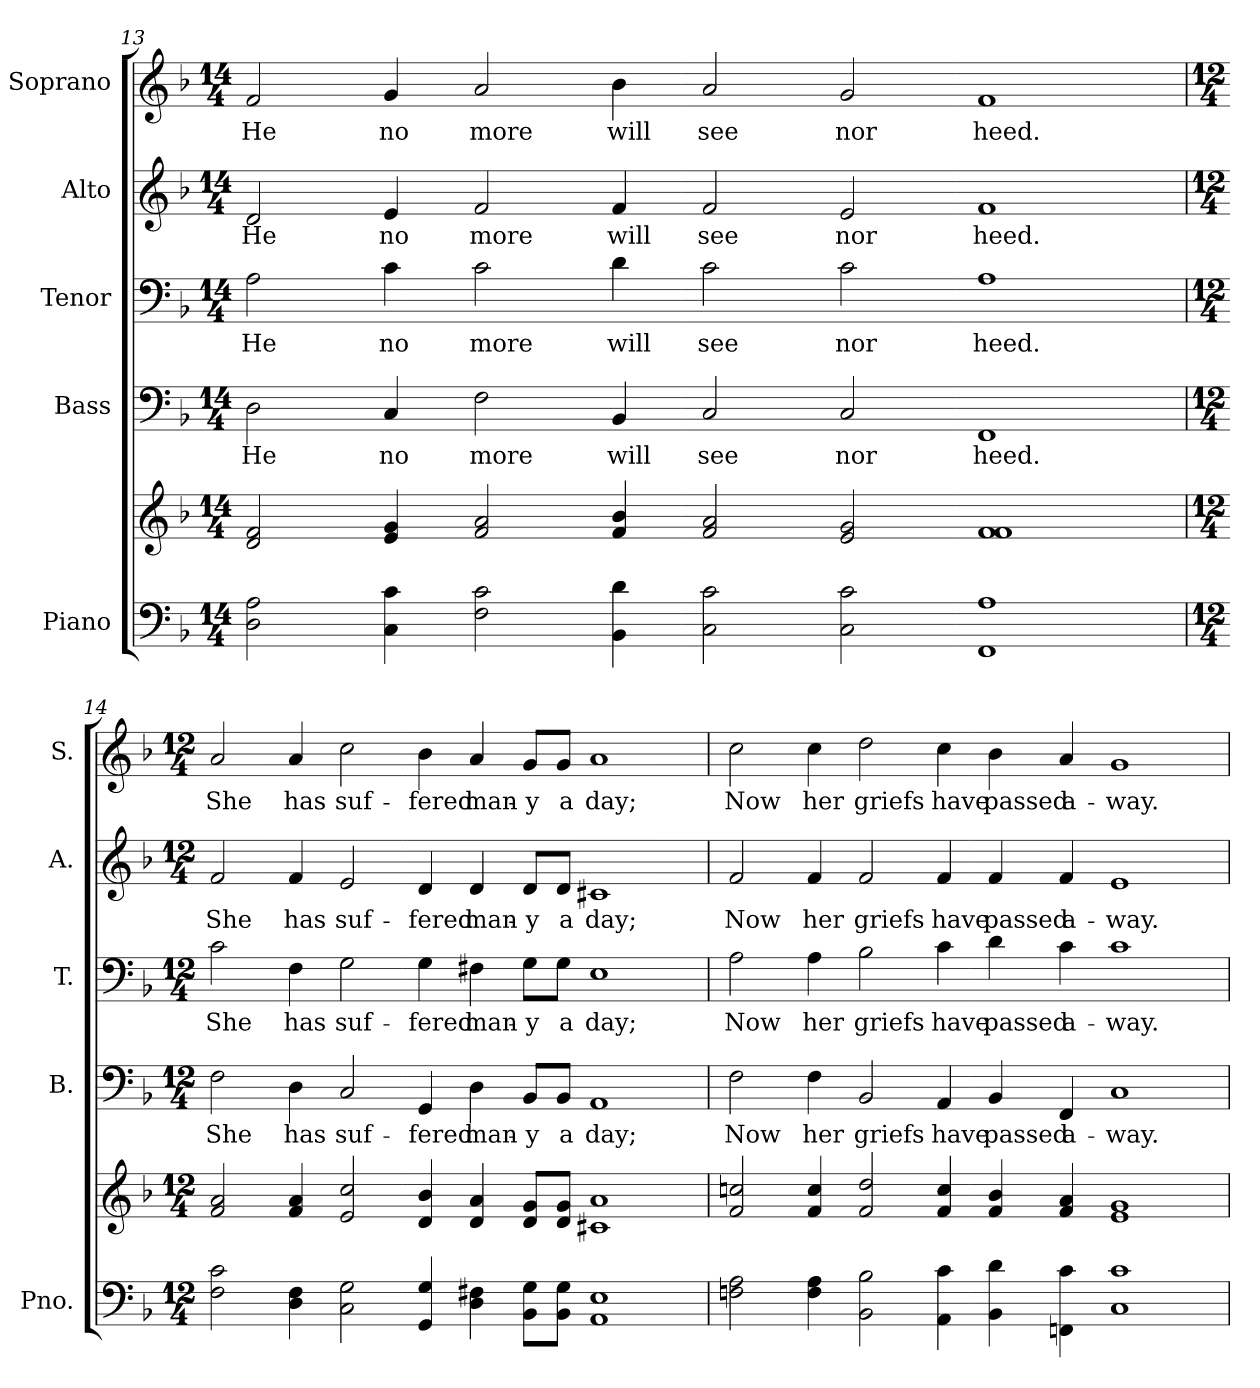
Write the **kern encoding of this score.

**kern	**kern	**kern	**text	**kern	**text	**kern	**text	**kern	**text
*part5	*part5	*part4	*part4	*part3	*part3	*part2	*part2	*part1	*part1
*staff6	*staff5	*staff4	*staff4	*staff3	*staff3	*staff2	*staff2	*staff1	*staff1
*I"Piano	*	*I"Bass	*	*I"Tenor	*	*I"Alto	*	*I"Soprano	*
*I'Pno.	*	*I'B.	*	*I'T.	*	*I'A.	*	*I'S.	*
!!LO:PB:g=z
*clefF4	*clefG2	*clefF4	*	*clefF4	*	*clefG2	*	*clefG2	*
*k[b-]	*k[b-]	*k[b-]	*	*k[b-]	*	*k[b-]	*	*k[b-]	*
*F:	*F:	*F:	*	*F:	*	*F:	*	*F:	*
*M14/4	*M14/4	*M14/4	*	*M14/4	*	*M14/4	*	*M14/4	*
=13	=13	=13	=13	=13	=13	=13	=13	=13	=13
!	!	!	!LO:LY:b:color=#000000	!	!	!	!	!	!
!	!	!	!	!	!LO:LY:b:color=#000000	!	!	!	!
!	!	!	!	!	!	!	!LO:LY:b:color=#000000	!	!
!	!	!	!	!	!	!	!	!	!LO:LY:b:color=#000000
2Di\ 2Ai	2di/ 2fi	2Di\	He	2Ai\	He	2di/	He	2fi/	He
!	!	!	!LO:LY:b:color=#000000	!	!	!	!	!	!
!	!	!	!	!	!LO:LY:b:color=#000000	!	!	!	!
!	!	!	!	!	!	!	!LO:LY:b:color=#000000	!	!
!	!	!	!	!	!	!	!	!	!LO:LY:b:color=#000000
4Ci\ 4ci	4ei/ 4gi	4Ci/	no	4ci\	no	4ei/	no	4gi/	no
!	!	!	!LO:LY:b:color=#000000	!	!	!	!	!	!
!	!	!	!	!	!LO:LY:b:color=#000000	!	!	!	!
!	!	!	!	!	!	!	!LO:LY:b:color=#000000	!	!
!	!	!	!	!	!	!	!	!	!LO:LY:b:color=#000000
2Fi\ 2ci	2fi/ 2ai	2Fi\	more	2ci\	more	2fi/	more	2ai/	more
!	!	!	!LO:LY:b:color=#000000	!	!	!	!	!	!
!	!	!	!	!	!LO:LY:b:color=#000000	!	!	!	!
!	!	!	!	!	!	!	!LO:LY:b:color=#000000	!	!
!	!	!	!	!	!	!	!	!	!LO:LY:b:color=#000000
4BB-i\ 4di	4fi/ 4b-i	4BB-i/	will	4di\	will	4fi/	will	4b-i\	will
!	!	!	!LO:LY:b:color=#000000	!	!	!	!	!	!
!	!	!	!	!	!LO:LY:b:color=#000000	!	!	!	!
!	!	!	!	!	!	!	!LO:LY:b:color=#000000	!	!
!	!	!	!	!	!	!	!	!	!LO:LY:b:color=#000000
2Ci\ 2ci	2fi/ 2ai	2Ci/	see	2ci\	see	2fi/	see	2ai/	see
!	!	!	!LO:LY:b:color=#000000	!	!	!	!	!	!
!	!	!	!	!	!LO:LY:b:color=#000000	!	!	!	!
!	!	!	!	!	!	!	!LO:LY:b:color=#000000	!	!
!	!	!	!	!	!	!	!	!	!LO:LY:b:color=#000000
2Ci\ 2ci	2ei/ 2gi	2Ci/	nor	2ci\	nor	2ei/	nor	2gi/	nor
!	!	!	!LO:LY:b:color=#000000	!	!	!	!	!	!
!	!	!	!	!	!LO:LY:b:color=#000000	!	!	!	!
!	!	!	!	!	!	!	!LO:LY:b:color=#000000	!	!
!	!	!	!	!	!	!	!	!	!LO:LY:b:color=#000000
1FFi 1Ai	1fi 1fi	1FFi	heed.	1Ai	heed.	1fi	heed.	1fi	heed.
!!LO:PB:g=z
=14	=14	=14	=14	=14	=14	=14	=14	=14	=14
*M12/4	*M12/4	*M12/4	*	*M12/4	*	*M12/4	*	*M12/4	*
!	!	!	!LO:LY:b:color=#000000	!	!	!	!	!	!
!	!	!	!	!	!LO:LY:b:color=#000000	!	!	!	!
!	!	!	!	!	!	!	!LO:LY:b:color=#000000	!	!
!	!	!	!	!	!	!	!	!	!LO:LY:b:color=#000000
2Fi\ 2ci	2fi/ 2ai	2Fi\	She	2ci\	She	2fi/	She	2ai/	She
!	!	!	!LO:LY:b:color=#000000	!	!	!	!	!	!
!	!	!	!	!	!LO:LY:b:color=#000000	!	!	!	!
!	!	!	!	!	!	!	!LO:LY:b:color=#000000	!	!
!	!	!	!	!	!	!	!	!	!LO:LY:b:color=#000000
4Di\ 4Fi	4fi/ 4ai	4Di\	has	4Fi\	has	4fi/	has	4ai/	has
!	!	!	!LO:LY:b:color=#000000	!	!	!	!	!	!
!	!	!	!	!	!LO:LY:b:color=#000000	!	!	!	!
!	!	!	!	!	!	!	!LO:LY:b:color=#000000	!	!
!	!	!	!	!	!	!	!	!	!LO:LY:b:color=#000000
2Ci\ 2Gi	2ei/ 2cci	2Ci/	suf-	2Gi\	suf-	2ei/	suf-	2cci\	suf-
!	!	!	!LO:LY:b:color=#000000	!	!	!	!	!	!
!	!	!	!	!	!LO:LY:b:color=#000000	!	!	!	!
!	!	!	!	!	!	!	!LO:LY:b:color=#000000	!	!
!	!	!	!	!	!	!	!	!	!LO:LY:b:color=#000000
4GGi/ 4Gi	4di/ 4b-i	4GGi/	-fered	4Gi\	-fered	4di/	-fered	4b-i\	-fered
!	!	!	!LO:LY:b:color=#000000	!	!	!	!	!	!
!	!	!	!	!	!LO:LY:b:color=#000000	!	!	!	!
!	!	!	!	!	!	!	!LO:LY:b:color=#000000	!	!
!	!	!	!	!	!	!	!	!	!LO:LY:b:color=#000000
4Di\ 4F#Xi	4di/ 4ai	4Di\	man-	4F#Xi\	man-	4di/	man-	4ai/	man-
!	!	!	!LO:LY:b:color=#000000	!	!	!	!	!	!
!	!	!	!	!	!LO:LY:b:color=#000000	!	!	!	!
!	!	!	!	!	!	!	!LO:LY:b:color=#000000	!	!
!	!	!	!	!	!	!	!	!	!LO:LY:b:color=#000000
8BB-i\ 8GiL	8di/ 8giL	8BB-i/L	-y	8Gi\L	-y	8di/L	-y	8gi/L	-y
!	!	!	!LO:LY:b:color=#000000	!	!	!	!	!	!
!	!	!	!	!	!LO:LY:b:color=#000000	!	!	!	!
!	!	!	!	!	!	!	!LO:LY:b:color=#000000	!	!
!	!	!	!	!	!	!	!	!	!LO:LY:b:color=#000000
8BB-i\ 8GiJ	8di/ 8giJ	8BB-i/J	a	8Gi\J	a	8di/J	a	8gi/J	a
!	!	!	!LO:LY:b:color=#000000	!	!	!	!	!	!
!	!	!	!	!	!LO:LY:b:color=#000000	!	!	!	!
!	!	!	!	!	!	!	!LO:LY:b:color=#000000	!	!
!	!	!	!	!	!	!	!	!	!LO:LY:b:color=#000000
1AAi 1Ei	1c#Xi 1ai	1AAi	day;	1Ei	day;	1c#Xi	day;	1ai	day;
!!LO:PB:g=z
=15	=15	=15	=15	=15	=15	=15	=15	=15	=15
!	!	!	!LO:LY:b:color=#000000	!	!	!	!	!	!
!	!	!	!	!	!LO:LY:b:color=#000000	!	!	!	!
!	!	!	!	!	!	!	!LO:LY:b:color=#000000	!	!
!	!	!	!	!	!	!	!	!	!LO:LY:b:color=#000000
2Fni\ 2Ai	2fi/ 2ccni	2Fi\	Now	2Ai\	Now	2fi/	Now	2cci\	Now
!	!	!	!LO:LY:b:color=#000000	!	!	!	!	!	!
!	!	!	!	!	!LO:LY:b:color=#000000	!	!	!	!
!	!	!	!	!	!	!	!LO:LY:b:color=#000000	!	!
!	!	!	!	!	!	!	!	!	!LO:LY:b:color=#000000
4Fi\ 4Ai	4fi/ 4cci	4Fi\	her	4Ai\	her	4fi/	her	4cci\	her
!	!	!	!LO:LY:b:color=#000000	!	!	!	!	!	!
!	!	!	!	!	!LO:LY:b:color=#000000	!	!	!	!
!	!	!	!	!	!	!	!LO:LY:b:color=#000000	!	!
!	!	!	!	!	!	!	!	!	!LO:LY:b:color=#000000
2BB-i\ 2B-i	2fi/ 2ddi	2BB-i/	griefs	2B-i\	griefs	2fi/	griefs	2ddi\	griefs
!	!	!	!LO:LY:b:color=#000000	!	!	!	!	!	!
!	!	!	!	!	!LO:LY:b:color=#000000	!	!	!	!
!	!	!	!	!	!	!	!LO:LY:b:color=#000000	!	!
!	!	!	!	!	!	!	!	!	!LO:LY:b:color=#000000
4AAi\ 4ci	4fi/ 4cci	4AAi/	have	4ci\	have	4fi/	have	4cci\	have
!	!	!	!LO:LY:b:color=#000000	!	!	!	!	!	!
!	!	!	!	!	!LO:LY:b:color=#000000	!	!	!	!
!	!	!	!	!	!	!	!LO:LY:b:color=#000000	!	!
!	!	!	!	!	!	!	!	!	!LO:LY:b:color=#000000
4BB-i\ 4di	4fi/ 4b-i	4BB-i/	passed	4di\	passed	4fi/	passed	4b-i\	passed
!	!	!	!LO:LY:b:color=#000000	!	!	!	!	!	!
!	!	!	!	!	!LO:LY:b:color=#000000	!	!	!	!
!	!	!	!	!	!	!	!LO:LY:b:color=#000000	!	!
!	!	!	!	!	!	!	!	!	!LO:LY:b:color=#000000
4FFni\ 4ci	4fi/ 4ai	4FFi/	a-	4ci\	a-	4fi/	a-	4ai/	a-
!	!	!	!LO:LY:b:color=#000000	!	!	!	!	!	!
!	!	!	!	!	!LO:LY:b:color=#000000	!	!	!	!
!	!	!	!	!	!	!	!LO:LY:b:color=#000000	!	!
!	!	!	!	!	!	!	!	!	!LO:LY:b:color=#000000
1Ci 1ci	1ei 1gi	1Ci	-way.	1ci	-way.	1ei	-way.	1gi	-way.
=	=	=	=	=	=	=	=	=	=
*-	*-	*-	*-	*-	*-	*-	*-	*-	*-
